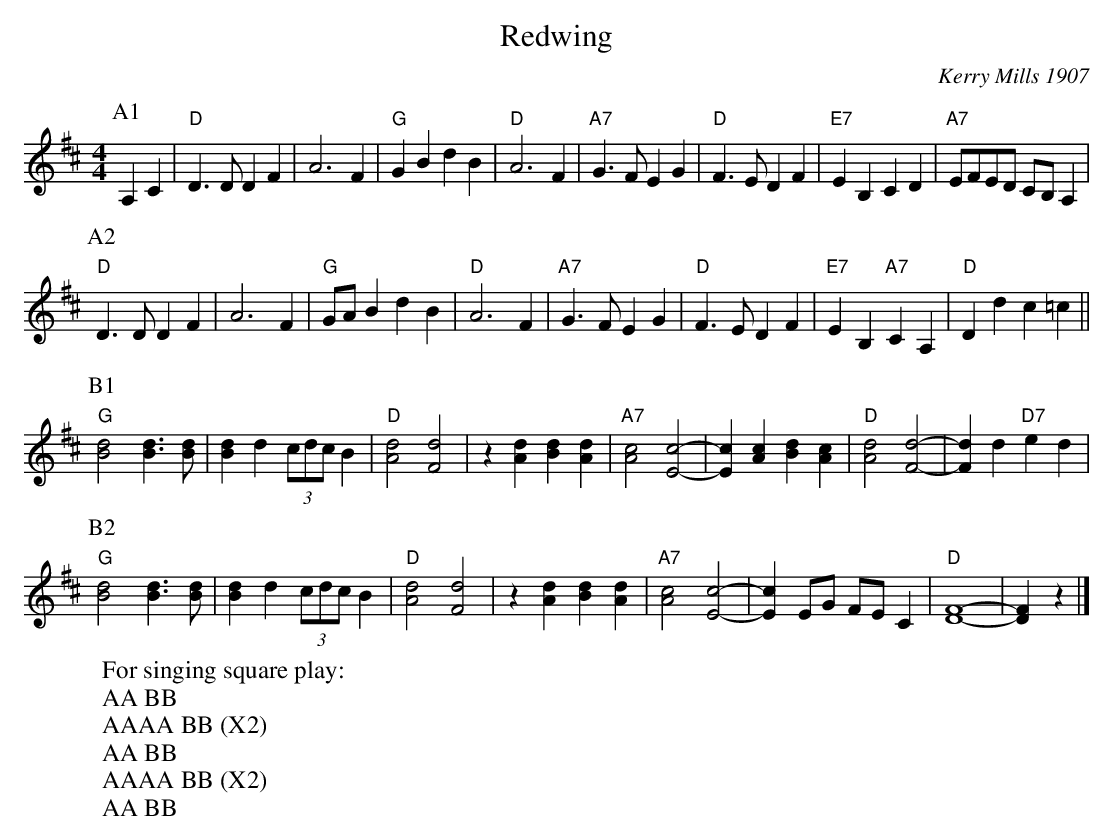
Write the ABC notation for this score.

X:1
T:Redwing
M:4/4
L:1/4
C:Kerry Mills 1907
K:D %Transposed from G
P:A1
A,C|"D"D>DDF|A3F|"G"GBdB|"D"A3F|"A7"G>FEG|"D"F>EDF|"E7"EB,CD|"A7"E/F/E/D/ C/B,/A,|
P:A2
"D"D>DDF|A3F|"G"G/A/BdB|"D"A3F|"A7"G>FEG|"D"F>EDF|"E7"EB,"A7"CA,|"D"Ddc=c||
P:B1
"G"[B2d2][Bd]>[Bd]|[Bd]d(3c/d/c/B|"D"[A2d2][F2d2]|z[Ad][Bd][Ad]|"A7"[A2c2][E2c2]-|[Ec][Ac][Bd][Ac]|"D"[A2d2][F2d2]-|[Fd] d"D7"ed|
P:B2
"G"[B2d2][Bd]>[Bd]|[Bd]d(3c/d/c/B|"D"[A2d2][F2d2]|z[Ad][Bd][Ad]|"A7"[A2c2][E2c2]-|[Ec]E/G/ F/E/C|"D"[F4D4]-|[FD]z|]
W:For singing square play:
W:AA BB
W:AAAA BB (X2)
W:AA BB
W:AAAA BB (X2)
W:AA BB
